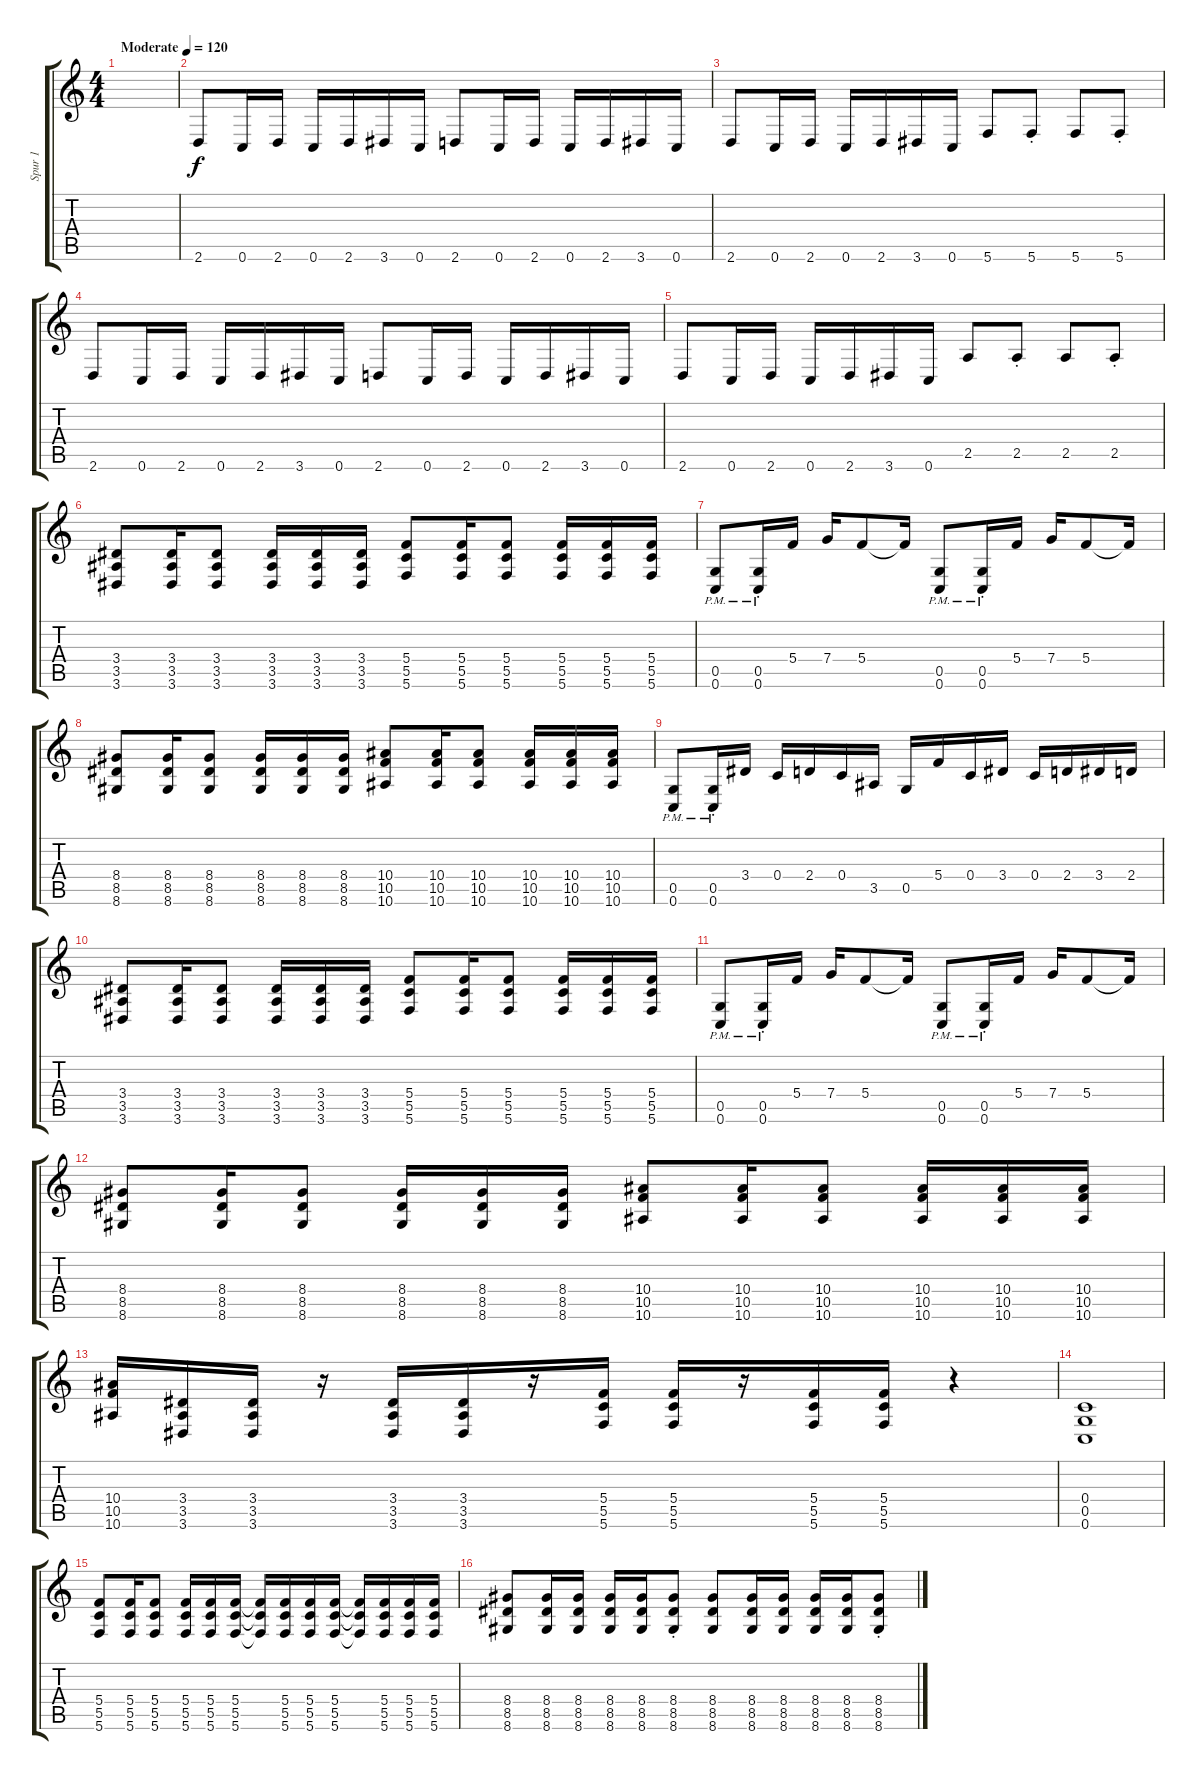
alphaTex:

\track ("Spur 1" "Spur 1") {instrument overdrivenguitar}
\staff {score tabs}
\tuning (D4 A3 F3 C3 G2 C2) {hide}
\ts (4 4)
\tempo (120 "Moderate")
\clef g2
\ks c
|
2.6.8 0.6.16 2.6.16 0.6.16 2.6.16 3.6.16 0.6.16 2.6.8 0.6.16 2.6.16 0.6.16 2.6.16 3.6.16 0.6.16 |
2.6.8 0.6.16 2.6.16 0.6.16 2.6.16 3.6.16 0.6.16 5.6.8 5.6{st}.8 5.6.8 5.6{st}.8 |
2.6.8 0.6.16 2.6.16 0.6.16 2.6.16 3.6.16 0.6.16 2.6.8 0.6.16 2.6.16 0.6.16 2.6.16 3.6.16 0.6.16 |
2.6.8 0.6.16 2.6.16 0.6.16 2.6.16 3.6.16 0.6.16 2.5.8 2.5{st}.8 2.5.8 2.5{st}.8 |
(3.4 3.5 3.6).8 (3.4 3.5 3.6).16 (3.4 3.5 3.6).8 (3.4 3.5 3.6).16 (3.4 3.5 3.6).16 (3.4 3.5 3.6).16 (5.4 5.5 5.6).8 (5.4 5.5 5.6).16 (5.4 5.5 5.6).8 (5.4 5.5 5.6).16 (5.4 5.5 5.6).16 (5.4 5.5 5.6).16 |
(0.5{pm} 0.6{pm}).8 (0.5{pm st} 0.6{pm}).16 5.4.16 7.4.16 5.4.8 5.4{t}.16 (0.5{pm} 0.6{pm}).8 (0.5{pm st} 0.6{pm}).16 5.4.16 7.4.16 5.4.8 5.4{t}.16 |
(8.4 8.5 8.6).8 (8.4 8.5 8.6).16 (8.4 8.5 8.6).8 (8.4 8.5 8.6).16 (8.4 8.5 8.6).16 (8.4 8.5 8.6).16 (10.4 10.5 10.6).8 (10.4 10.5 10.6).16 (10.4 10.5 10.6).8 (10.4 10.5 10.6).16 (10.4 10.5 10.6).16 (10.4 10.5 10.6).16 |
(0.5{pm} 0.6{pm}).8 (0.5{pm st} 0.6{pm}).16 3.4.16 0.4.16 2.4.16 0.4.16 3.5.16 0.5.16 5.4.16 0.4.16 3.4.16 0.4.16 2.4.16 3.4.16 2.4.16 |
(3.4 3.5 3.6).8 (3.4 3.5 3.6).16 (3.4 3.5 3.6).8 (3.4 3.5 3.6).16 (3.4 3.5 3.6).16 (3.4 3.5 3.6).16 (5.4 5.5 5.6).8 (5.4 5.5 5.6).16 (5.4 5.5 5.6).8 (5.4 5.5 5.6).16 (5.4 5.5 5.6).16 (5.4 5.5 5.6).16 |
(0.5{pm} 0.6{pm}).8 (0.5{pm st} 0.6{pm}).16 5.4.16 7.4.16 5.4.8 5.4{t}.16 (0.5{pm} 0.6{pm}).8 (0.5{pm st} 0.6{pm}).16 5.4.16 7.4.16 5.4.8 5.4{t}.16 |
(8.4 8.5 8.6).8 (8.4 8.5 8.6).16 (8.4 8.5 8.6).8 (8.4 8.5 8.6).16 (8.4 8.5 8.6).16 (8.4 8.5 8.6).16 (10.4 10.5 10.6).8 (10.4 10.5 10.6).16 (10.4 10.5 10.6).8 (10.4 10.5 10.6).16 (10.4 10.5 10.6).16 (10.4 10.5 10.6).16 |
(10.4 10.5 10.6).16 (3.4 3.5 3.6).16 (3.4 3.5 3.6).16 r.16 (3.4 3.5 3.6).16 (3.4 3.5 3.6).16 r.16 (5.4 5.5 5.6).16 (5.4 5.5 5.6).16 r.16 (5.4 5.5 5.6).16 (5.4 5.5 5.6).16 r.4 |
(0.4 0.5 0.6).1 |
(5.4 5.5 5.6).8 (5.4 5.5 5.6).16 (5.4 5.5 5.6).8 (5.4 5.5 5.6).16 (5.4 5.5 5.6).16 (5.4 5.5 5.6).16 (5.4{t} 5.5{t} 5.6{t}).16 (5.4 5.5 5.6).16 (5.4 5.5 5.6).16 (5.4 5.5 5.6).16 (5.4{t} 5.5{t} 5.6{t}).16 (5.4 5.5 5.6).16 (5.4 5.5 5.6).16 (5.4 5.5 5.6).16 |
(8.4 8.5 8.6).8 (8.4 8.5 8.6).16 (8.4 8.5 8.6).16 (8.4 8.5 8.6).16 (8.4 8.5 8.6).16 (8.4{st} 8.5{st} 8.6{st}).8 (8.4 8.5 8.6).8 (8.4 8.5 8.6).16 (8.4 8.5 8.6).16 (8.4 8.5 8.6).16 (8.4 8.5 8.6).16 (8.4{st} 8.5{st} 8.6{st}).8
